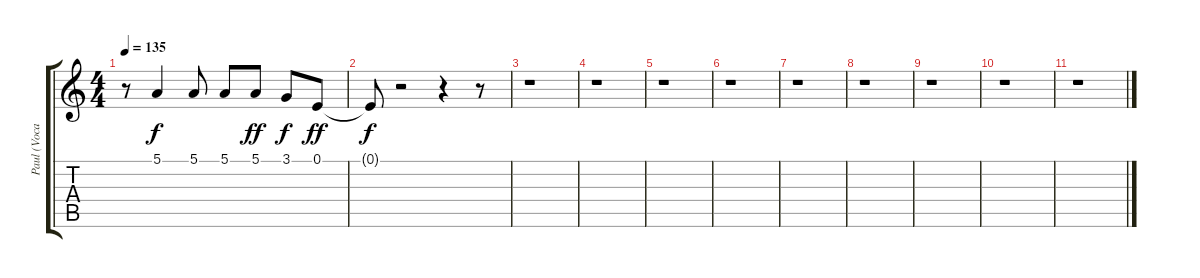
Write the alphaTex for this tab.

\track ("Paul (Vocals)" "Paul (Voca") {instrument lead2sawtooth}
\staff {score tabs}
\tuning (E4 B3 G3 D3 A2 E2) {hide}
\ts (4 4)
\tempo 135
\clef g2
\ks c
r.8{dy f} 5.1.4 5.1.8 5.1.8 5.1.8{dy ff} 3.1.8{dy f} 0.1.8{dy ff} |
0.1{t}.8{dy f} r.2 r.4 r.8 |
r.1 |
r.1 |
r.1 |
r.1 |
r.1 |
r.1 |
r.1 |
r.1 |
r.1
